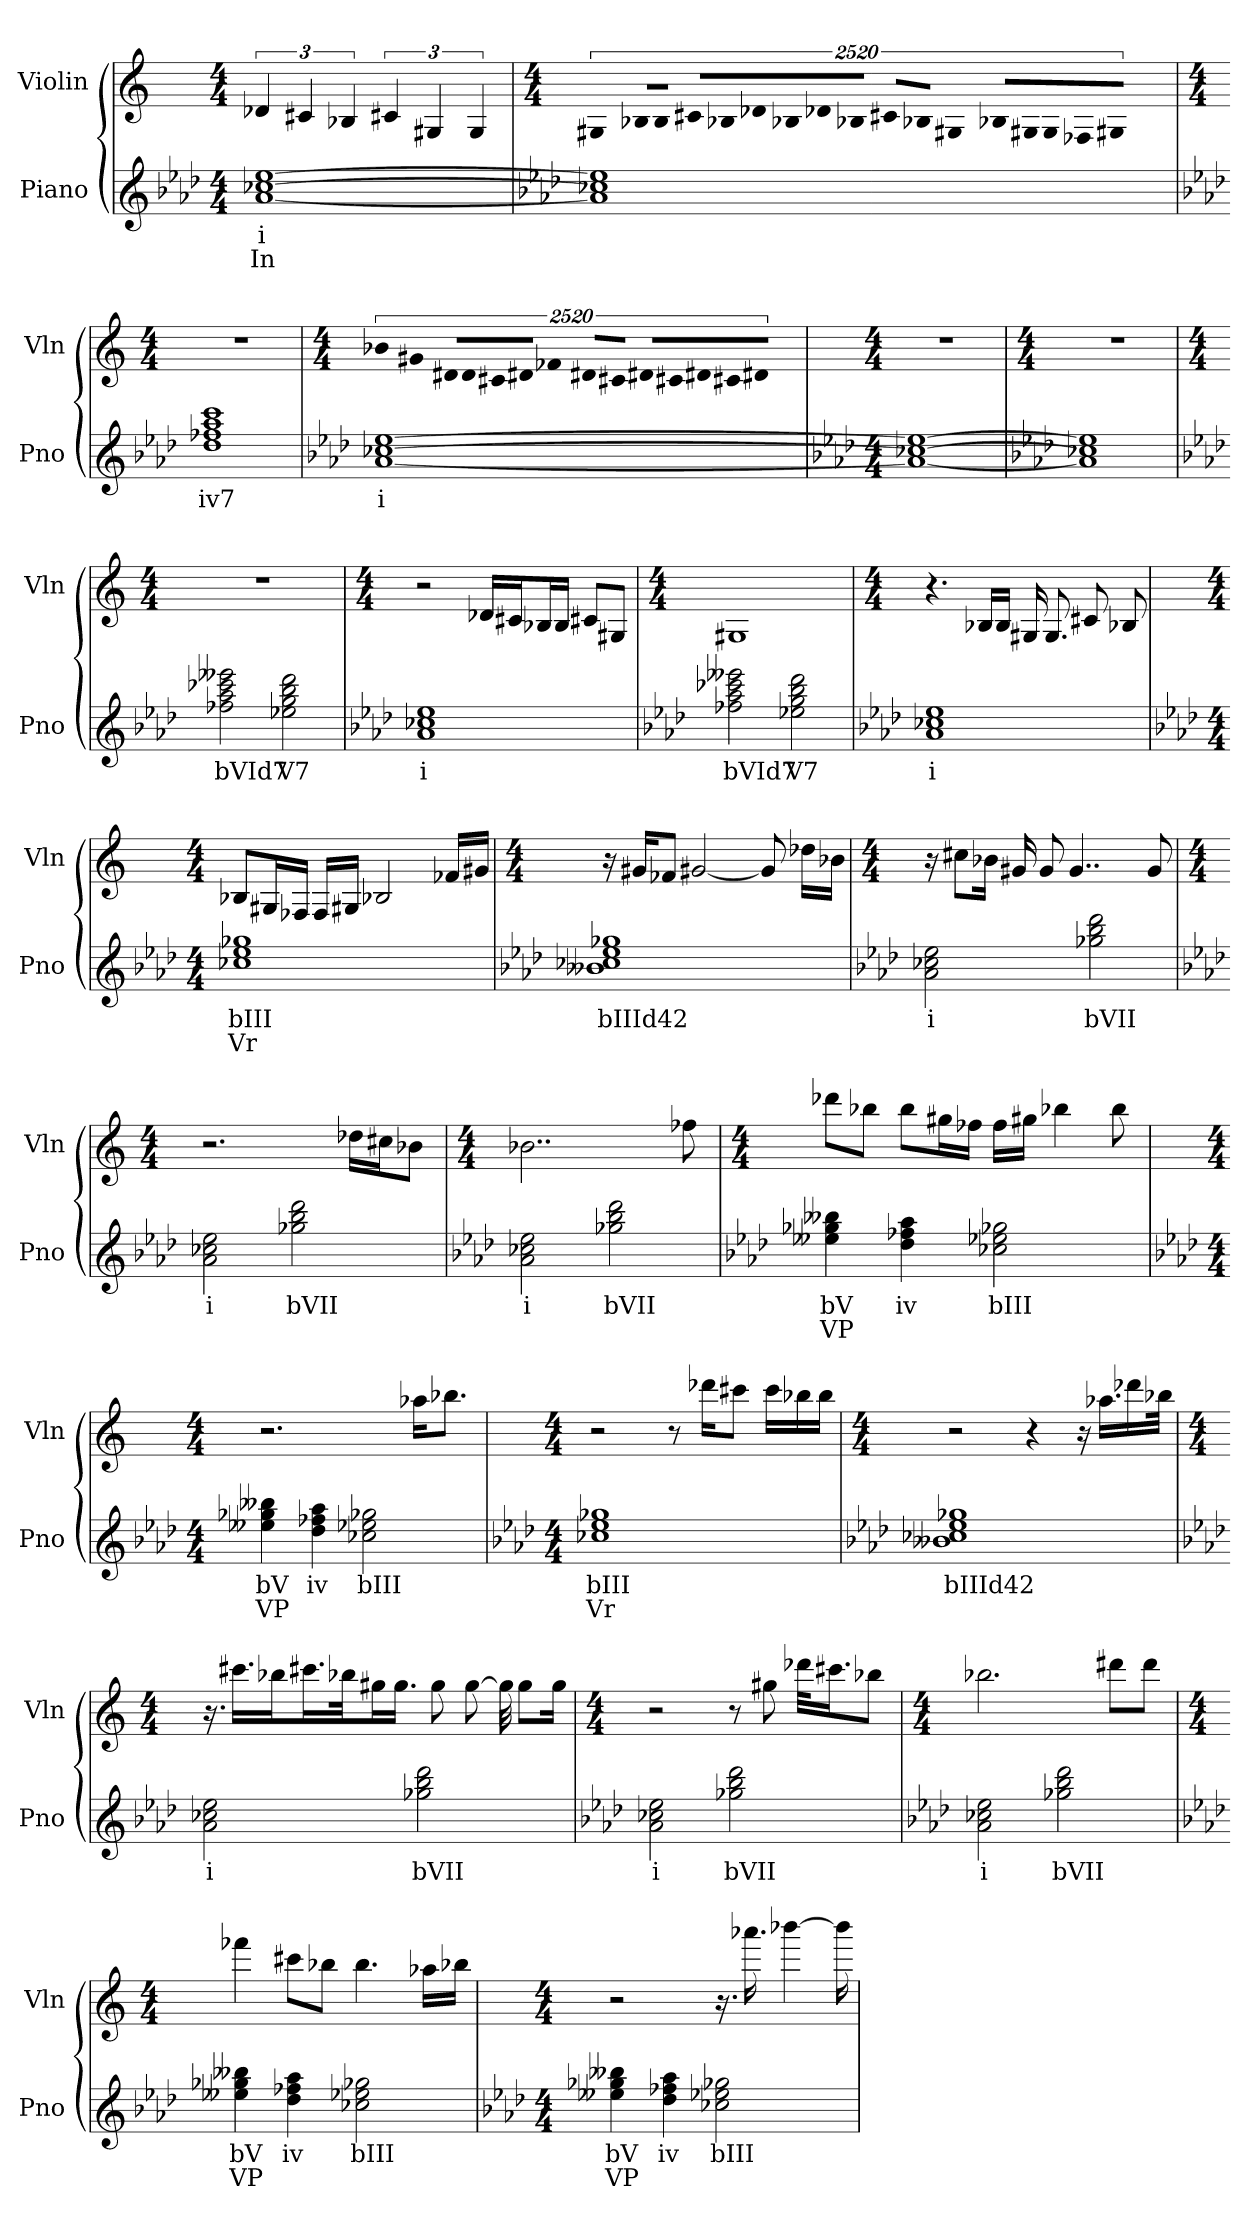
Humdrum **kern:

**kern	**text	**text	**kern
*part2	*part2	*part2	*part1
*staff2	*staff2	*staff2	*staff1
*I"Piano	*	*	*I"Violin
*I'Pno	*	*	*I'Vln
*k[b-e-a-d-]	*	*	*
*A-:	*	*	*
*M4/4	*	*	*M4/4
=	=	=	=
[1a- [1cc-X [1ee-	i	In	6d-X
.	.	.	6c#X
.	.	.	6B-X
.	.	.	6c#X
.	.	.	6G#X
.	.	.	6G#
=	=	=	=
*k[b-e-a-d-]	*	*	*
*A-:	*	*	*
*	*	*	*M4/4
!	!	!	!LO:N:vis=4
1a-] 1cc-X] 1ee-]	.	.	10080%1753G#X
!	!	!	!LO:N:vis=16
.	.	.	40320%1753B-XLL
!	!	!	!LO:N:vis=16
.	.	.	40320%1753B-JJ
!	!	!	!LO:N:vis=16
.	.	.	40320%1753c#XLL
!	!	!	!LO:N:vis=16
.	.	.	40320%1753B-X
!	!	!	!LO:N:vis=16
.	.	.	40320%1753d-XJ
!	!	!	!LO:N:vis=16
.	.	.	40320%1753B-XL
!	!	!	!LO:N:vis=16
.	.	.	40320%1753d-X
!	!	!	!LO:N:vis=16
.	.	.	40320%1753B-XJJ
!	!	!	!LO:N:vis=16
.	.	.	40320%1753c#XLL
!	!	!	!LO:N:vis=16
.	.	.	40320%1753B-XJJ
!	!	!	!LO:N:vis=4
.	.	.	10080%1753G#X
!	!	!	!LO:N:vis=16
.	.	.	40320%1753B-XLL
!	!	!	!LO:N:vis=16
.	.	.	40320%1753G#X
!	!	!	!LO:N:vis=16
.	.	.	40320%1753G#J
!	!	!	!LO:N:vis=16
.	.	.	40320%1753F-XL
!	!	!	!LO:N:vis=16
.	.	.	40320%1753G#XJJ
.	.	.	40320ryy
=	=	=	=
*k[b-e-a-d-]	*	*	*
*A-:	*	*	*
*	*	*	*M4/4
1dd- 1ff-X 1aa- 1ccc	iv7	.	1r
=	=	=	=
*k[b-e-a-d-]	*	*	*
*A-:	*	*	*
*	*	*	*M4/4
!	!	!	!LO:N:vis=4
[1a- [1cc-X [1ee-	i	.	10080%1753b-X
!	!	!	!LO:N:vis=4
.	.	.	10080%1753g#X
!	!	!	!LO:N:vis=16
.	.	.	40320%1753d#XLL
!	!	!	!LO:N:vis=16
.	.	.	40320%1753d#
!	!	!	!LO:N:vis=16
.	.	.	40320%1753c#X
!	!	!	!LO:N:vis=16
.	.	.	40320%1753d#XJJ
!	!	!	!LO:N:vis=4
.	.	.	10080%1753f-X
!	!	!	!LO:N:vis=16
.	.	.	40320%1753d#XLL
!	!	!	!LO:N:vis=16
.	.	.	40320%1753c#XJJ
!	!	!	!LO:N:vis=16
.	.	.	40320%1753d#XLL
!	!	!	!LO:N:vis=16
.	.	.	40320%1753c#X
!	!	!	!LO:N:vis=16
.	.	.	40320%1753d#XJ
!	!	!	!LO:N:vis=16
.	.	.	40320%1753c#XL
!	!	!	!LO:N:vis=16
.	.	.	40320%1753d#XJJ
.	.	.	40320ryy
=	=	=	=
*k[b-e-a-d-]	*	*	*
*A-:	*	*	*
*M4/4	*	*	*M4/4
1a-_ 1cc-X_ 1ee-_	.	.	1r
=	=	=	=
*k[b-e-a-d-]	*	*	*
*A-:	*	*	*
*	*	*	*M4/4
1a-] 1cc-X] 1ee-]	.	.	1r
=	=	=	=
*k[b-e-a-d-]	*	*	*
*A-:	*	*	*
*	*	*	*M4/4
2ff-X 2aa- 2ccc-X 2eee--X	bVId7	.	1r
2ee-X 2gg 2bb- 2ddd-	V7	.	.
=	=	=	=
*k[b-e-a-d-]	*	*	*
*A-:	*	*	*
*	*	*	*M4/4
1a- 1cc-X 1ee-	i	.	2r
.	.	.	16d-XLL
.	.	.	16c#XJ
.	.	.	16B-XL
.	.	.	16B-JJ
.	.	.	8c#XL
.	.	.	8G#XJ
=	=	=	=
*k[b-e-a-d-]	*	*	*
*A-:	*	*	*
*	*	*	*M4/4
2ff-X 2aa- 2ccc-X 2eee--X	bVId7	.	1G#X
2ee-X 2gg 2bb- 2ddd-	V7	.	.
=	=	=	=
*k[b-e-a-d-]	*	*	*
*A-:	*	*	*
*	*	*	*M4/4
1a- 1cc-X 1ee-	i	.	4.r
.	.	.	16B-XLL
.	.	.	16B-JJ
.	.	.	16G#XLL
.	.	.	8.G#J
.	.	.	8c#XL
.	.	.	8B-XJ
=	=	=	=
*k[b-e-a-d-]	*	*	*
*A-:	*	*	*
*M4/4	*	*	*M4/4
1cc-X 1ee- 1gg-X	bIII	Vr	8B-XL
.	.	.	16G#XL
.	.	.	16F-XJJ
.	.	.	16F-LL
.	.	.	16G#XJJ
.	.	.	2B-X
.	.	.	16f-XLL
.	.	.	16g#XJJ
=	=	=	=
*k[b-e-a-d-]	*	*	*
*A-:	*	*	*
*	*	*	*M4/4
1b--X 1cc-X 1ee- 1gg-X	bIIId42	.	16r
.	.	.	16g#XKL
.	.	.	8f-XJ
.	.	.	[2g#X
.	.	.	8g#]
.	.	.	16dd-XLL
.	.	.	16b-XJJ
=	=	=	=
*k[b-e-a-d-]	*	*	*
*A-:	*	*	*
*	*	*	*M4/4
2a- 2cc-X 2ee-	i	.	16r
.	.	.	8cc#XL
.	.	.	16b-XJk
.	.	.	16g#XLL
.	.	.	8g#J
.	.	.	4..g#
2gg-X 2bb- 2ddd-	bVII	.	.
.	.	.	8g#
=	=	=	=
*k[b-e-a-d-]	*	*	*
*A-:	*	*	*
*	*	*	*M4/4
2a- 2cc-X 2ee-	i	.	2.r
2gg-X 2bb- 2ddd-	bVII	.	.
.	.	.	16dd-XLL
.	.	.	16cc#XJ
.	.	.	8b-XJ
=	=	=	=
*k[b-e-a-d-]	*	*	*
*A-:	*	*	*
*	*	*	*M4/4
2a- 2cc-X 2ee-	i	.	2..b-X
2gg-X 2bb- 2ddd-	bVII	.	.
.	.	.	8ff-X
=	=	=	=
*k[b-e-a-d-]	*	*	*
*A-:	*	*	*
*	*	*	*M4/4
4ee--X 4gg-X 4bb--X	bV	VP	8ddd-XL
.	.	.	8bb-XJ
4dd- 4ff-X 4aa-	iv	.	8bb-L
.	.	.	16gg#XL
.	.	.	16ff-XJJ
2cc-X 2ee-X 2gg-X	bIII	.	16ff-LL
.	.	.	16gg#XJJ
.	.	.	4bb-X
.	.	.	8bb-
=	=	=	=
*k[b-e-a-d-]	*	*	*
*A-:	*	*	*
*M4/4	*	*	*M4/4
4ee--X 4gg-X 4bb--X	bV	VP	2.r
4dd- 4ff-X 4aa-	iv	.	.
2cc-X 2ee-X 2gg-X	bIII	.	.
.	.	.	16aa-XKL
.	.	.	8.bb-XJ
=	=	=	=
*k[b-e-a-d-]	*	*	*
*A-:	*	*	*
*M4/4	*	*	*M4/4
1cc-X 1ee- 1gg-X	bIII	Vr	2r
.	.	.	8r
.	.	.	16ddd-XKL
.	.	.	8ccc#XJ
.	.	.	16ccc#LL
.	.	.	16bb-X
.	.	.	16bb-JJ
=	=	=	=
*k[b-e-a-d-]	*	*	*
*A-:	*	*	*
*	*	*	*M4/4
1b--X 1cc-X 1ee- 1gg-X	bIIId42	.	2r
.	.	.	4r
.	.	.	16r
.	.	.	16.aa-XLL
.	.	.	16ddd-X
.	.	.	32bb-XJJk
=	=	=	=
*k[b-e-a-d-]	*	*	*
*A-:	*	*	*
*	*	*	*M4/4
2a- 2cc-X 2ee-	i	.	16.r
.	.	.	16.ccc#XLL
.	.	.	16bb-XJ
.	.	.	16.ccc#XL
.	.	.	32bb-XJk
.	.	.	16gg#XL
.	.	.	16.gg#JJ
2gg-X 2bb- 2ddd-	bVII	.	.
.	.	.	8gg#
.	.	.	[8gg#
.	.	.	32gg#]
.	.	.	8gg#L
.	.	.	16gg#Jk
=	=	=	=
*k[b-e-a-d-]	*	*	*
*A-:	*	*	*
*	*	*	*M4/4
2a- 2cc-X 2ee-	i	.	2r
2gg-X 2bb- 2ddd-	bVII	.	8r
.	.	.	8gg#X
.	.	.	32ddd-XKLL
.	.	.	16.ccc#XJ
.	.	.	8bb-XJ
=	=	=	=
*k[b-e-a-d-]	*	*	*
*A-:	*	*	*
*	*	*	*M4/4
2a- 2cc-X 2ee-	i	.	2.bb-X
2gg-X 2bb- 2ddd-	bVII	.	.
.	.	.	8ddd#XL
.	.	.	8ddd#J
=	=	=	=
*k[b-e-a-d-]	*	*	*
*A-:	*	*	*
*	*	*	*M4/4
4ee--X 4gg-X 4bb--X	bV	VP	4fff-X
4dd- 4ff-X 4aa-	iv	.	8ccc#XL
.	.	.	8bb-XJ
2cc-X 2ee-X 2gg-X	bIII	.	4.bb-
.	.	.	16aa-XLL
.	.	.	16bb-XJJ
=	=	=	=
*k[b-e-a-d-]	*	*	*
*A-:	*	*	*
*M4/4	*	*	*M4/4
4ee--X 4gg-X 4bb--X	bV	VP	2r
4dd- 4ff-X 4aa-	iv	.	.
2cc-X 2ee-X 2gg-X	bIII	.	16.r
.	.	.	16.aaa-X
.	.	.	[4bbb-X
.	.	.	16bbb-]
=	=	=	=
*-	*-	*-	*-
